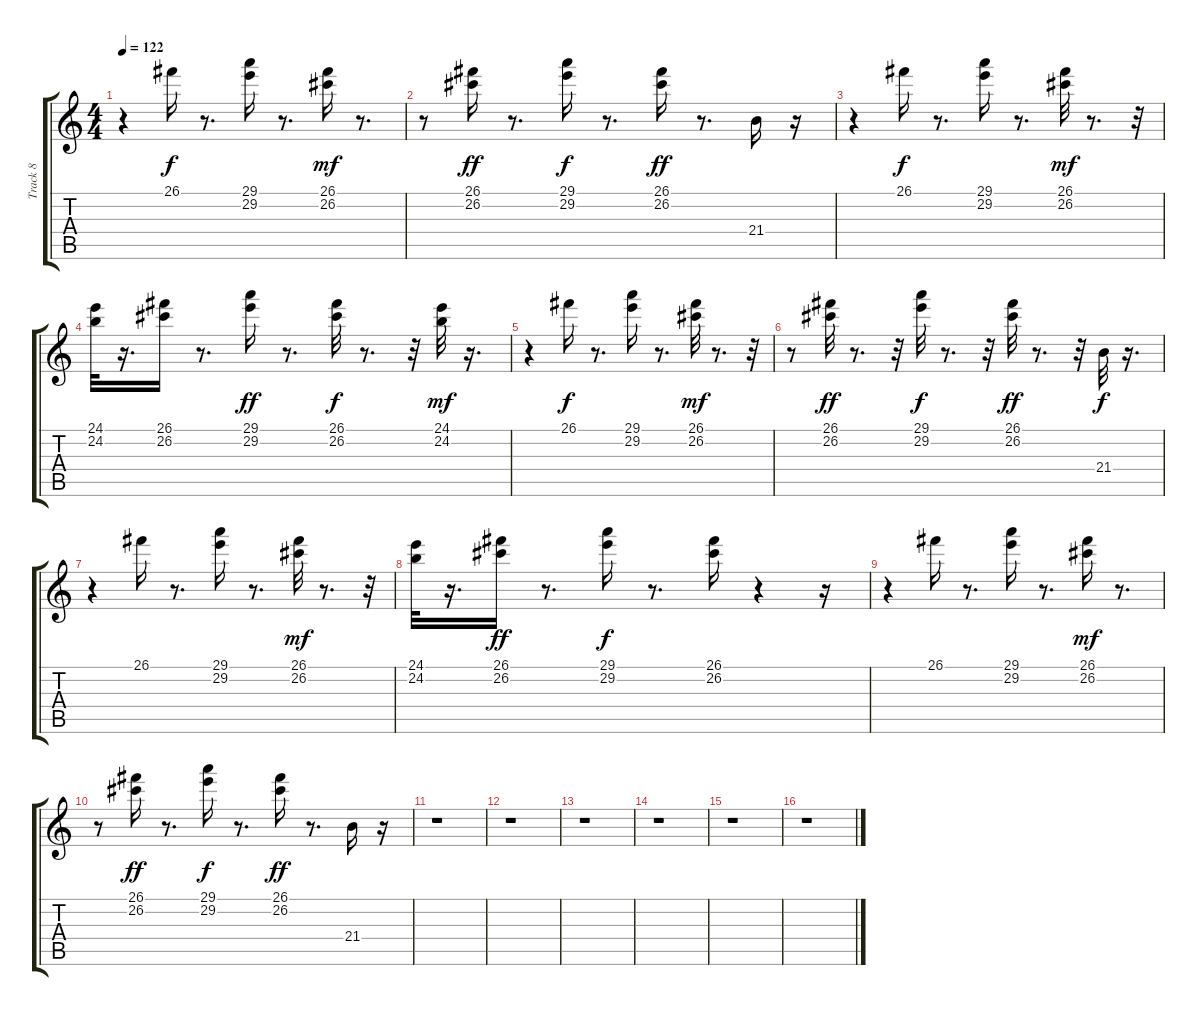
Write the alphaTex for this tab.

\track ("Track 8" "Track 8") {instrument xylophone}
\staff {score tabs}
\tuning (E4 B3 G3 D3 A2 E2) {hide}
\ts (4 4)
\tempo 122
\clef g2
\ks c
r.4{dy f} 26.1.16 r.8{d} (29.1 29.2).16 r.8{d} (26.1 26.2).16{dy mf} r.8{d} |
r.8 (26.1 26.2).16{dy ff} r.8{d} (29.1 29.2).16{dy f} r.8{d} (26.1 26.2).16{dy ff} r.8{d} 21.4.16 r.16 |
r.4 26.1.16{dy f} r.8{d} (29.1 29.2).16 r.8{d} (26.1 26.2).32{dy mf} r.8{d} r.32 |
(24.1 24.2).32 r.16{d} (26.1 26.2).16 r.8{d} (29.1 29.2).16{dy ff} r.8{d} (26.1 26.2).32{dy f} r.8{d} r.32 (24.1 24.2).32{dy mf} r.16{d} |
r.4 26.1.16{dy f} r.8{d} (29.1 29.2).16 r.8{d} (26.1 26.2).32{dy mf} r.8{d} r.32 |
r.8 (26.1 26.2).32{dy ff} r.8{d} r.32 (29.1 29.2).32{dy f} r.8{d} r.32 (26.1 26.2).32{dy ff} r.8{d} r.32 21.4.32{dy f} r.16{d} |
r.4 26.1.16 r.8{d} (29.1 29.2).16 r.8{d} (26.1 26.2).32{dy mf} r.8{d} r.32 |
(24.1 24.2).32 r.16{d} (26.1 26.2).16{dy ff} r.8{d} (29.1 29.2).16{dy f} r.8{d} (26.1 26.2).16 r.4 r.16 |
r.4 26.1.16 r.8{d} (29.1 29.2).16 r.8{d} (26.1 26.2).16{dy mf} r.8{d} |
r.8 (26.1 26.2).16{dy ff} r.8{d} (29.1 29.2).16{dy f} r.8{d} (26.1 26.2).16{dy ff} r.8{d} 21.4.16 r.16 |
r.1 |
r.1 |
r.1 |
r.1 |
r.1 |
r.1
